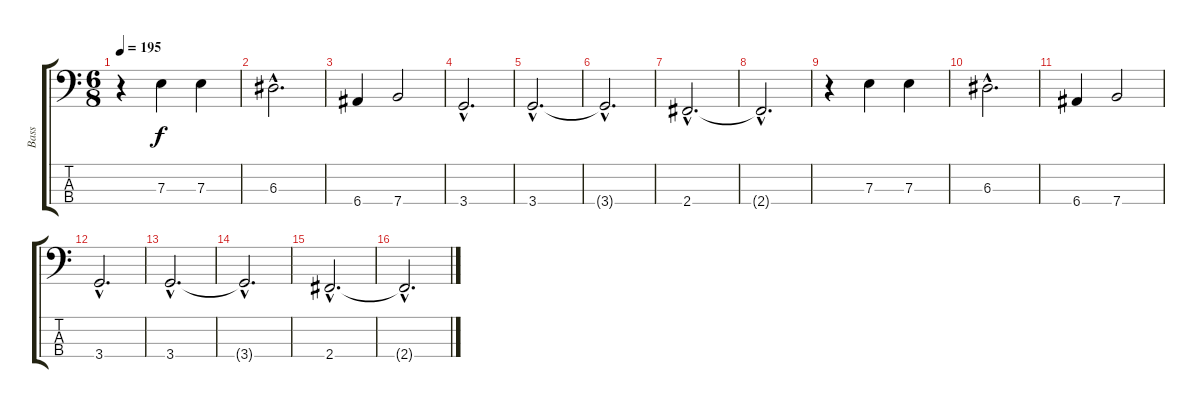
\track ("Bass" "Bass") {instrument electricbassfinger}
\staff {score tabs}
\tuning (G2 D2 A1 E1) {hide}
\ts (6 8)
\tempo 195
\clef f4
\ks c
r.4{dy f} 7.3.4 7.3.4 |
6.3{hac}.2{d} |
6.4.4 7.4.2 |
3.4{hac}.2{d} |
3.4{hac}.2{d} |
3.4{hac t}.2{d} |
2.4{hac}.2{d} |
2.4{hac t}.2{d} |
r.4 7.3.4 7.3.4 |
6.3{hac}.2{d} |
6.4.4 7.4.2 |
3.4{hac}.2{d} |
3.4{hac}.2{d} |
3.4{hac t}.2{d} |
2.4{hac}.2{d} |
2.4{hac t}.2{d}
